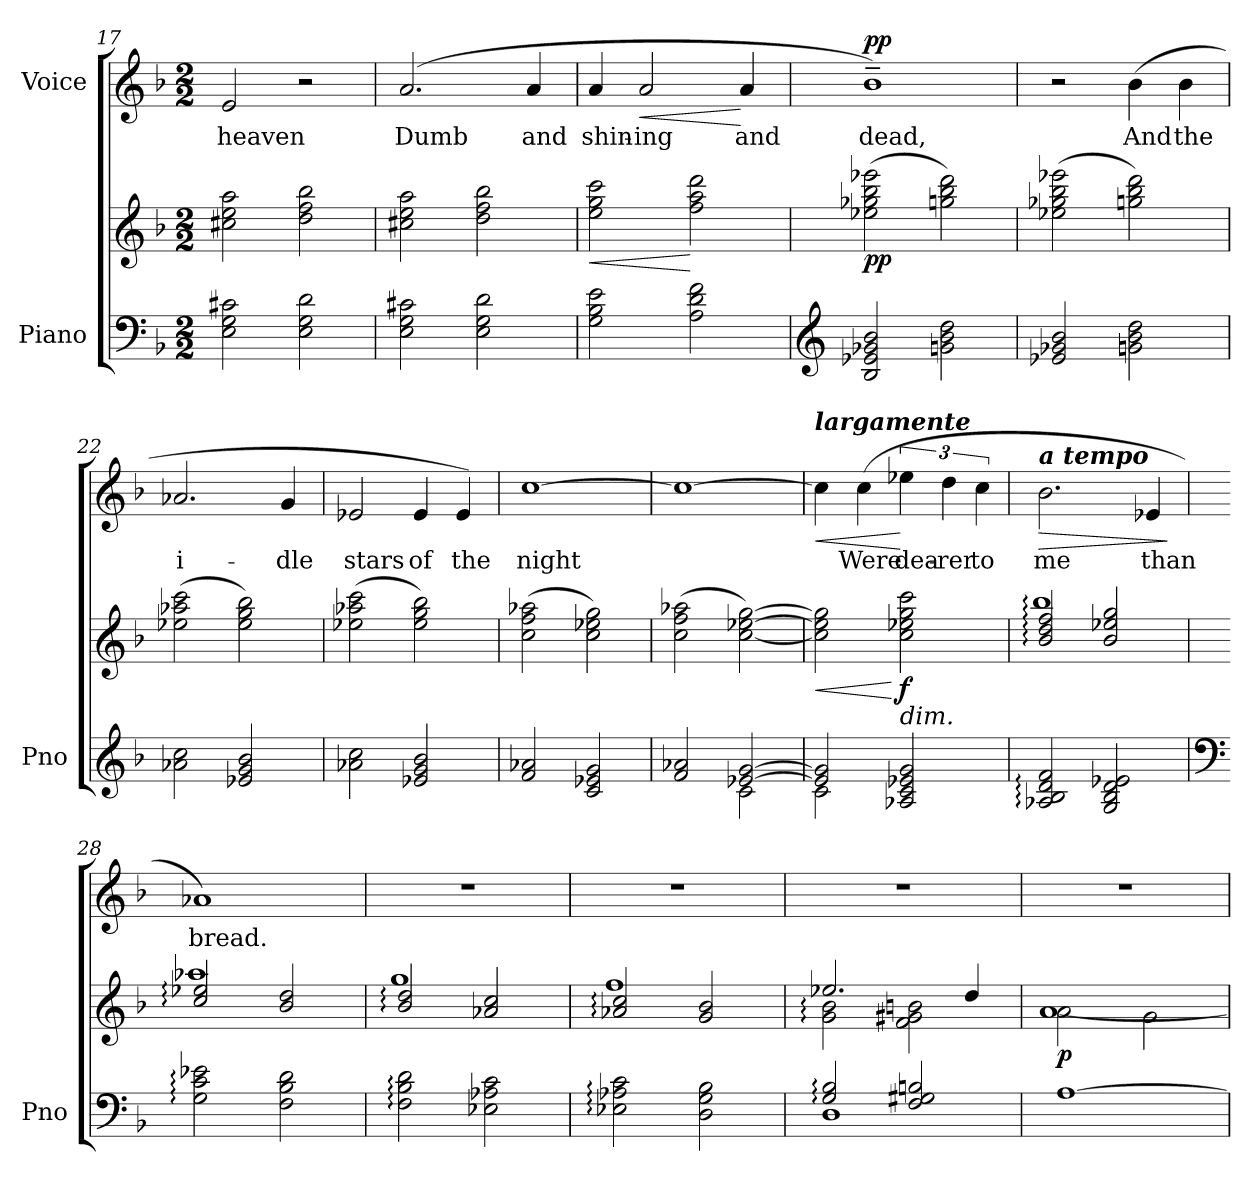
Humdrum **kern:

**kern	**kern	**dynam	**kern	**text	**dynam
*part2	*part2	*part2	*part1	*part1	*part1
*staff3	*staff2	*staff2/3	*staff1	*staff1	*staff1
*I"Piano	*	*	*I"Voice	*	*
*I'Pno	*	*	*	*	*
*clefF4	*clefG2	*	*clefG2	*	*
*k[b-]	*k[b-]	*	*k[b-]	*	*
*M2/2	*M2/2	*	*M2/2	*	*
=17	=17	=17	=17	=17	=17
!	!	!	!	!LO:LY:b	!
2E\ 2G\ 2c#X\	2cc#X\ 2ee\ 2aa\	.	2e/	heaven	.
2E\ 2G\ 2d\	2dd\ 2ff\ 2bb-\	.	2r	.	.
=18	=18	=18	=18	=18	=18
!	!	!	!	!LO:LY:b	!
2E\ 2G\ 2c#X\	2cc#X\ 2ee\ 2aa\	.	(>2.a/	Dumb	.
2E\ 2G\ 2d\	2dd\ 2ff\ 2bb-\	.	.	.	.
!	!	!	!	!LO:LY:b	!
.	.	.	4a/	and	.
!!LO:LB:g=z
=19	=19	=19	=19	=19	=19
!	!	!LO:HP:b	!	!LO:LY:b	!
2G\ 2B-\ 2e\	2ee\ 2gg\ 2ccc\	<	4a/	shin-	.
!	!	!	!	!LO:LY:b	!LO:HP:b
.	.	.	2a/	-ing	<
2A\ 2d\ 2f\	2ff\ 2aa\ 2ddd\	[	.	.	.
!	!	!	!	!LO:LY:b	!
.	.	.	4a/	and	[
=20	=20	=20	=20	=20	=20
*clefG2	*	*	*	*	*
!	!	!LO:DY:b	!	!LO:LY:b	!LO:DY:a
2B-/ 2e-X/ 2g-X/ 2b-/	(<2ee-X\ 2gg-X\ 2bb-\ 2eee-X\	pp	1b-~)	dead,	pp
2gn\ 2b-\ 2dd\	2ggn\ 2bb-\ 2ddd\)	.	.	.	.
=21	=21	=21	=21	=21	=21
2e-X/ 2g-X/ 2b-/	(<2ee-X\ 2gg-X\ 2bb-\ 2eee-X\	.	2r	.	.
!	!	!	!	!LO:LY:b	!
2gn\ 2b-\ 2dd\	2ggn\ 2bb-\ 2ddd\)	.	(>4b-\	And	.
!	!	!	!	!LO:LY:b	!
.	.	.	4b-\	the	.
=22	=22	=22	=22	=22	=22
!	!	!	!	!LO:LY:b	!
2a-X\ 2cc\	(>2ee-X\ 2aa-X\ 2ccc\	.	2.a-X/	i-	.
2e-X/ 2g/ 2b-/	2ee-\ 2gg\ 2bb-\)	.	.	.	.
!	!	!	!	!LO:LY:b	!
.	.	.	4g/	-dle	.
=23	=23	=23	=23	=23	=23
!	!	!	!	!LO:LY:b	!
2a-X\ 2cc\	(>2ee-X\ 2aa-X\ 2ccc\	.	2e-X/	stars	.
!	!	!	!	!LO:LY:b	!
2e-X/ 2g/ 2b-/	2ee-\ 2gg\ 2bb-\)	.	4e-/	of	.
!	!	!	!	!LO:LY:b	!
.	.	.	4e-/)	the	.
!!LO:LB:g=z
=24	=24	=24	=24	=24	=24
!	!	!	!	!LO:LY:b	!
2f/ 2a-X/	(>2cc\ 2ff\ 2aa-X\	.	[1cc	night	.
2c/ 2e-X/ 2g/	2cc\ 2ee-X\ 2gg\)	.	.	.	.
=25	=25	=25	=25	=25	=25
*^	*	*	*	*	*
2f/ 2a-X/	2ryy	(>2cc\ 2ff\ 2aa-X\	.	1cc_	.	.
[2e-X/ [2g/	2c\	[2cc\ [2ee-X\ [2gg\)	.	.	.	.
=26	=26	=26	=26	=26	=26	=26
!	!	!	!	!LO:TX:a:Bi:t=largamente	!	!
!	!	!	!LO:HP:b	!	!	!LO:HP:b
2e-/] 2g/]	2c\	2cc\] 2ee-\] 2gg\]	<	4cc\]	.	<
!	!	!	!	!	!LO:LY:b	!
.	.	.	.	(>4cc\	Were	.
!	!	!LO:TX:b:i:t=dim.	!	!	!	!
!	!	!	!LO:DY:n=1:b	!	!LO:LY:b	!
2A-X/ 2c/ 2e-X/ 2g/	2ryy	2cc\ 2ee-X\ 2gg\ 2ccc\	[ f	6ee-X\	dea-	[
!	!	!	!	!	!LO:LY:b	!
.	.	.	.	6dd\	-rer	.
!	!	!	!	!	!LO:LY:b	!
.	.	.	.	6cc\	to	.
*v	*v	*	*	*	*	*
=27	=27	=27	=27	=27	=27
*	*^	*	*	*	*
!	!	!	!	!LO:TX:a:Bi:t=a tempo	!	!
!	!	!	!	!	!LO:LY:b	!LO:HP:b
2A-X/: 2B-/: 2d/: 2f/:	2b-/: 2dd/: 2ff/:	1bb-:	.	2.b-\	me	>
2G/ 2B-/ 2d/ 2e-X/	2b-/ 2ee-X/ 2gg/	.	.	.	.	.
!	!	!	!	!	!LO:LY:b	!
.	.	.	.	4e-X/	than	.
*	*v	*v	*	*	*	*
.	.	.	.	.	]
!!LO:LB:g=z
=28	=28	=28	=28	=28	=28
*clefF4	*	*	*	*	*
*	*^	*	*	*	*
!	!	!	!	!	!LO:LY:b	!
2G\: 2c\: 2e-X\:	2cc/: 2ee-X/:	1aa-X	.	1a-X)	bread.	.
2F\ 2B-\ 2d\	2b-/ 2dd/	.	.	.	.	.
=29	=29	=29	=29	=29	=29	=29
2F\: 2B-\: 2d\:	2b-/: 2dd/:	1gg	.	1r	.	.
2E-X\ 2A-X\ 2c\	2a-X/ 2cc/	.	.	.	.	.
=30	=30	=30	=30	=30	=30	=30
2E-X\: 2A-X\: 2c\:	2a-X/: 2cc/:	1ff	.	1r	.	.
2D\ 2G\ 2B-\	2g/ 2b-/	.	.	.	.	.
=31	=31	=31	=31	=31	=31	=31
*^	*	*	*	*	*	*
2G/: 2B-/:	1D	2g\: 2b-\:	2.ee-X/	.	1r	.	.
2F/ 2G#X/ 2Bn/	.	2f\ 2g#X\ 2bn\	.	.	.	.	.
.	.	.	4dd/	.	.	.	.
*v	*v	*	*	*	*	*	*
=32	=32	=32	=32	=32	=32	=32
!	!	!	!LO:DY:b	!	!	!
[1A	2a\	[1a	p	1r	.	.
.	2g\	.	.	.	.	.
*	*v	*v	*	*	*	*
=	=	=	=	=	=
*-	*-	*-	*-	*-	*-
